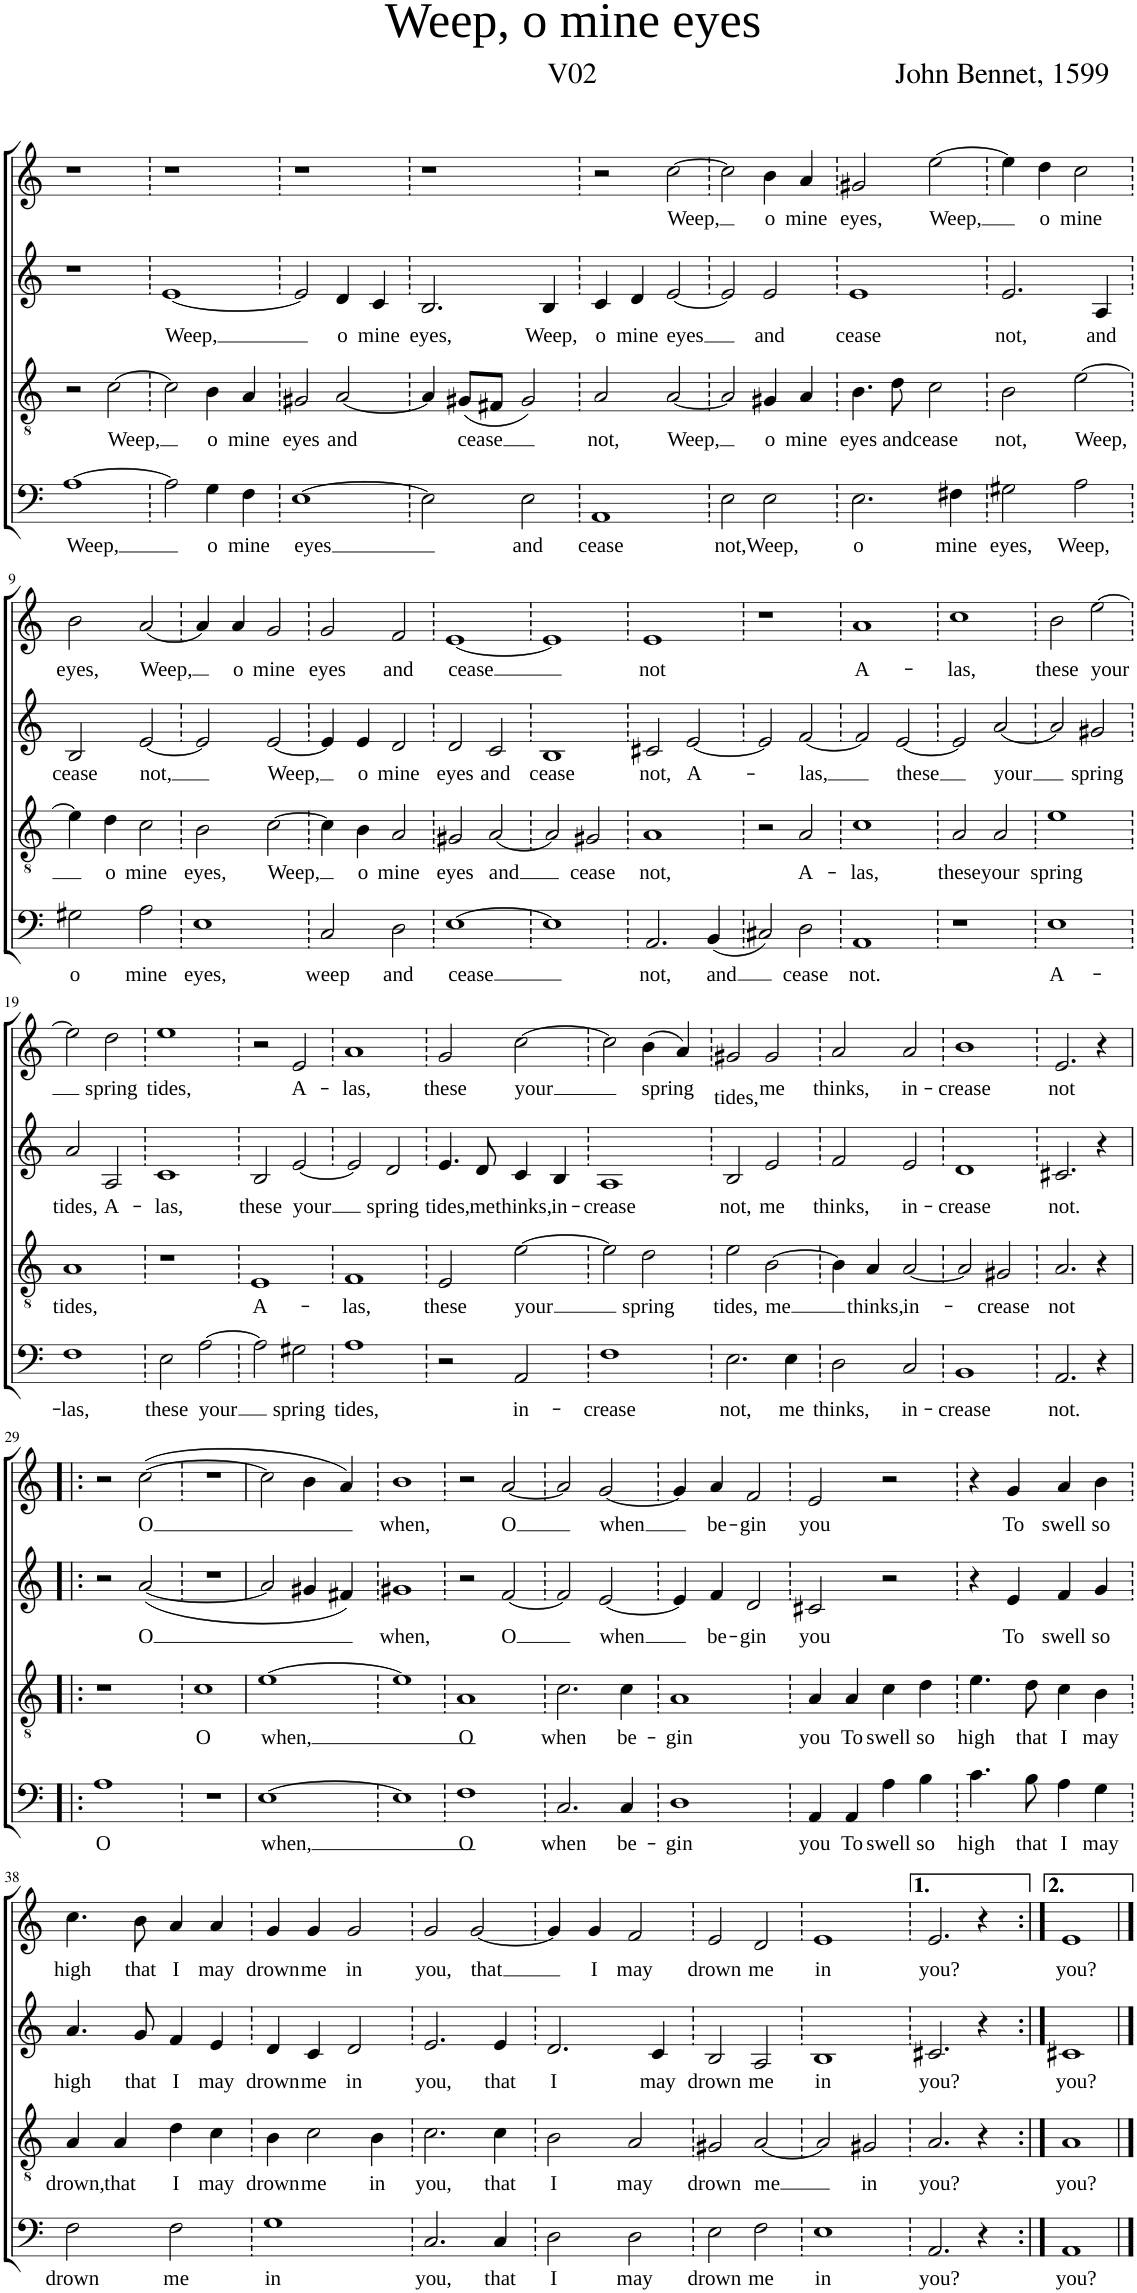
**kern	**text	**kern	**text	**kern	**text	**kern	**text
*part4	*part4	*part3	*part3	*part2	*part2	*part1	*part1
*staff4	*staff4	*staff3	*staff3	*staff2	*staff2	*staff1	*staff1
*I"Basse	*	*I"Tenor	*	*I"Alto	*	*I"Soprano	*
*clefF4	*	*clefGv2	*	*clefG2	*	*clefG2	*
*	*	*Trd8c14	*	*	*	*	*
*k[]	*	*k[]	*	*k[]	*	*k[]	*
=1	=1	=1	=1	=1	=1	=1	=1
!	!LO:LY:b	!	!	!	!	!	!
[1A	Weep,	2r	.	1r	.	1r	.
!	!	!	!LO:LY:b	!	!	!	!
.	.	[2c\	Weep,	.	.	.	.
=2	=2	=2	=2	=2	=2	=2	=2
!	!	!	!	!	!LO:LY:b	!	!
2A\]	.	2c\]	.	[1e	Weep,	1r	.
!	!LO:LY:b	!	!LO:LY:b	!	!	!	!
4G\	o	4B\	o	.	.	.	.
!	!LO:LY:b	!	!LO:LY:b	!	!	!	!
4F\	mine	4A/	mine	.	.	.	.
=3	=3	=3	=3	=3	=3	=3	=3
!	!LO:LY:b	!	!LO:LY:b	!	!	!	!
[1E	eyes	2G#X/	eyes	2e/]	.	1r	.
!	!	!	!LO:LY:b	!	!LO:LY:b	!	!
.	.	[2A/	and	4d/	o	.	.
!	!	!	!	!	!LO:LY:b	!	!
.	.	.	.	4c/	mine	.	.
=4	=4	=4	=4	=4	=4	=4	=4
!	!	!	!	!	!LO:LY:b	!	!
2E\]	.	4A/]	.	2.B/	eyes,	1r	.
!	!	!	!LO:LY:b	!	!	!	!
.	.	(8G#X/L	cease	.	.	.	.
.	.	8F#X/J	.	.	.	.	.
!	!LO:LY:b	!	!	!	!	!	!
2E\	and	2G#/)	.	.	.	.	.
!	!	!	!	!	!LO:LY:b	!	!
.	.	.	.	4B/	Weep,	.	.
=5	=5	=5	=5	=5	=5	=5	=5
!	!LO:LY:b	!	!LO:LY:b	!	!LO:LY:b	!	!
1AA	cease	2A/	not,	4c/	o	2r	.
!	!	!	!	!	!LO:LY:b	!	!
.	.	.	.	4d/	mine	.	.
!	!	!	!LO:LY:b	!	!LO:LY:b	!	!LO:LY:b
.	.	[2A/	Weep,	[2e/	eyes	[2cc\	Weep,
=6	=6	=6	=6	=6	=6	=6	=6
!	!LO:LY:b	!	!	!	!	!	!
2E\	not,	2A/]	.	2e/]	.	2cc\]	.
!	!LO:LY:b	!	!LO:LY:b	!	!LO:LY:b	!	!LO:LY:b
2E\	Weep,	4G#X/	o	2e/	and	4b\	o
!	!	!	!LO:LY:b	!	!	!	!LO:LY:b
.	.	4A/	mine	.	.	4a/	mine
=7	=7	=7	=7	=7	=7	=7	=7
!	!LO:LY:b	!	!LO:LY:b	!	!LO:LY:b	!	!LO:LY:b
2.E\	o	4.B\	eyes	1e	cease	2g#X/	eyes,
!	!	!	!LO:LY:b	!	!	!	!
.	.	8d\	and	.	.	.	.
!	!	!	!LO:LY:b	!	!	!	!LO:LY:b
.	.	2c\	cease	.	.	[2ee\	Weep,
!	!LO:LY:b	!	!	!	!	!	!
4F#X\	mine	.	.	.	.	.	.
=8	=8	=8	=8	=8	=8	=8	=8
!	!LO:LY:b	!	!LO:LY:b	!	!LO:LY:b	!	!
2G#X\	eyes,	2B\	not,	2.e/	not,	4ee\]	.
!	!	!	!	!	!	!	!LO:LY:b
.	.	.	.	.	.	4dd\	o
!	!LO:LY:b	!	!LO:LY:b	!	!	!	!LO:LY:b
2A\	Weep,	[2e\	Weep,	.	.	2cc\	mine
!	!	!	!	!	!LO:LY:b	!	!
.	.	.	.	4A/	and	.	.
!!LO:LB:g=z
=9	=9	=9	=9	=9	=9	=9	=9
!	!LO:LY:b	!	!	!	!LO:LY:b	!	!LO:LY:b
2G#X\	o	4e\]	.	2B/	cease	2b\	eyes,
!	!	!	!LO:LY:b	!	!	!	!
.	.	4d\	o	.	.	.	.
!	!LO:LY:b	!	!LO:LY:b	!	!LO:LY:b	!	!LO:LY:b
2A\	mine	2c\	mine	[2e/	not,	[2a/	Weep,
=10	=10	=10	=10	=10	=10	=10	=10
!	!LO:LY:b	!	!LO:LY:b	!	!	!	!
1E	eyes,	2B\	eyes,	2e/]	.	4a/]	.
!	!	!	!	!	!	!	!LO:LY:b
.	.	.	.	.	.	4a/	o
!	!	!	!LO:LY:b	!	!LO:LY:b	!	!LO:LY:b
.	.	[2c\	Weep,	[2e/	Weep,	2g/	mine
=11	=11	=11	=11	=11	=11	=11	=11
!	!LO:LY:b	!	!	!	!	!	!LO:LY:b
2C/	weep	4c\]	.	4e/]	.	2g/	eyes
!	!	!	!LO:LY:b	!	!LO:LY:b	!	!
.	.	4B\	o	4e/	o	.	.
!	!LO:LY:b	!	!LO:LY:b	!	!LO:LY:b	!	!LO:LY:b
2D\	and	2A/	mine	2d/	mine	2f/	and
=12	=12	=12	=12	=12	=12	=12	=12
!	!LO:LY:b	!	!LO:LY:b	!	!LO:LY:b	!	!LO:LY:b
[1E	cease	2G#X/	eyes	2d/	eyes	[1e	cease
!	!	!	!LO:LY:b	!	!LO:LY:b	!	!
.	.	[2A/	and	2c/	and	.	.
=13	=13	=13	=13	=13	=13	=13	=13
!	!	!	!	!	!LO:LY:b	!	!
1E]	.	2A/]	.	1B	cease	1e]	.
!	!	!	!LO:LY:b	!	!	!	!
.	.	2G#X/	cease	.	.	.	.
=14	=14	=14	=14	=14	=14	=14	=14
!	!LO:LY:b	!	!LO:LY:b	!	!LO:LY:b	!	!LO:LY:b
2.AA/	not,	1A	not,	2c#X/	not,	1e	not
!	!	!	!	!	!LO:LY:b	!	!
.	.	.	.	[2e/	A-	.	.
!	!LO:LY:b	!	!	!	!	!	!
(4BB/	and	.	.	.	.	.	.
=15	=15	=15	=15	=15	=15	=15	=15
2C#X/)	.	2r	.	2e/]	.	1r	.
!	!LO:LY:b	!	!LO:LY:b	!	!LO:LY:b	!	!
2D\	cease	2A/	A-	[2f/	-las,	.	.
=16	=16	=16	=16	=16	=16	=16	=16
!	!LO:LY:b	!	!LO:LY:b	!	!	!	!LO:LY:b
1AA	not.	1c	-las,	2f/]	.	1a	A-
!	!	!	!	!	!LO:LY:b	!	!
.	.	.	.	[2e/	these	.	.
=17	=17	=17	=17	=17	=17	=17	=17
!	!	!	!LO:LY:b	!	!	!	!LO:LY:b
1r	.	2A/	these	2e/]	.	1cc	-las,
!	!	!	!LO:LY:b	!	!LO:LY:b	!	!
.	.	2A/	your	[2a/	your	.	.
=18	=18	=18	=18	=18	=18	=18	=18
!	!LO:LY:b	!	!LO:LY:b	!	!	!	!LO:LY:b
1E	A-	1e	spring	2a/]	.	2b\	these
!	!	!	!	!	!LO:LY:b	!	!LO:LY:b
.	.	.	.	2g#X/	spring	[2ee\	your
!!LO:LB:g=z
=19	=19	=19	=19	=19	=19	=19	=19
!	!LO:LY:b	!	!LO:LY:b	!	!LO:LY:b	!	!
1F	-las,	1A	tides,	2a/	tides,	2ee\]	.
!	!	!	!	!	!LO:LY:b	!	!LO:LY:b
.	.	.	.	2A/	A-	2dd\	spring
=20	=20	=20	=20	=20	=20	=20	=20
!	!LO:LY:b	!	!	!	!LO:LY:b	!	!LO:LY:b
2E\	these	1r	.	1c	-las,	1ee	tides,
!	!LO:LY:b	!	!	!	!	!	!
[2A\	your	.	.	.	.	.	.
=21	=21	=21	=21	=21	=21	=21	=21
!	!	!	!LO:LY:b	!	!LO:LY:b	!	!
2A\]	.	1E	A-	2B/	these	2r	.
!	!LO:LY:b	!	!	!	!LO:LY:b	!	!LO:LY:b
2G#X\	spring	.	.	[2e/	your	2e/	A-
=22	=22	=22	=22	=22	=22	=22	=22
!	!LO:LY:b	!	!LO:LY:b	!	!	!	!LO:LY:b
1A	tides,	1F	-las,	2e/]	.	1a	-las,
!	!	!	!	!	!LO:LY:b	!	!
.	.	.	.	2d/	spring	.	.
=23	=23	=23	=23	=23	=23	=23	=23
!	!	!	!LO:LY:b	!	!LO:LY:b	!	!LO:LY:b
2r	.	2E/	these	4.e/	tides,	2g/	these
!	!	!	!	!	!LO:LY:b	!	!
.	.	.	.	8d/	me	.	.
!	!LO:LY:b	!	!LO:LY:b	!	!LO:LY:b	!	!LO:LY:b
2AA/	in-	[2e\	your	4c/	thinks,	[2cc\	your
!	!	!	!	!	!LO:LY:b	!	!
.	.	.	.	4B/	in-	.	.
=24	=24	=24	=24	=24	=24	=24	=24
!	!LO:LY:b	!	!	!	!LO:LY:b	!	!
1F	-crease	2e\]	.	1A	-crease	2cc\]	.
!	!	!	!LO:LY:b	!	!	!	!LO:LY:b
.	.	2d\	spring	.	.	(4b\	spring
.	.	.	.	.	.	4a/)	.
=25	=25	=25	=25	=25	=25	=25	=25
!	!LO:LY:b	!	!LO:LY:b	!	!LO:LY:b	!	!LO:LY:b
2.E\	not,	2e\	tides,	2B/	not,	2g#X/	tides,
!	!	!	!LO:LY:b	!	!LO:LY:b	!	!LO:LY:b
.	.	[2B\	me	2e/	me	2g#/	me
!	!LO:LY:b	!	!	!	!	!	!
4E\	me	.	.	.	.	.	.
=26	=26	=26	=26	=26	=26	=26	=26
!	!LO:LY:b	!	!	!	!LO:LY:b	!	!LO:LY:b
2D\	thinks,	4B\]	.	2f/	thinks,	2a/	thinks,
!	!	!	!LO:LY:b	!	!	!	!
.	.	4A/	thinks,	.	.	.	.
!	!LO:LY:b	!	!LO:LY:b	!	!LO:LY:b	!	!LO:LY:b
2C/	in-	[2A/	in-	2e/	in-	2a/	in-
=27	=27	=27	=27	=27	=27	=27	=27
!	!LO:LY:b	!	!	!	!LO:LY:b	!	!LO:LY:b
1BB	-crease	2A/]	.	1d	-crease	1b	-crease
!	!	!	!LO:LY:b	!	!	!	!
.	.	2G#X/	-crease	.	.	.	.
=28	=28	=28	=28	=28	=28	=28	=28
!	!LO:LY:b	!	!LO:LY:b	!	!LO:LY:b	!	!LO:LY:b
2.AA/	not.	2.A/	not	2.c#X/	not.	2.e/	not
4r	.	4r	.	4r	.	4r	.
!!LO:LB:g=z
=29!|:	=29!|:	=29!|:	=29!|:	=29!|:	=29!|:	=29!|:	=29!|:
!	!LO:LY:b	!	!	!	!	!	!
1A	O	1r	.	2r	.	2r	.
!	!	!	!	!	!LO:LY:b	!	!LO:LY:b
.	.	.	.	([2a/	O	([2cc\	O
=30	=30	=30	=30	=30	=30	=30	=30
!	!	!	!LO:LY:b	!	!	!	!
1r	.	1c	O	1r	.	1r	.
=31	=31	=31	=31	=31	=31	=31	=31
!	!LO:LY:b	!	!LO:LY:b	!	!	!	!
[1E	when,	[1e	when,	2a/]	.	2cc\]	.
.	.	.	.	4g#X/	.	4b\	.
.	.	.	.	4f#X/)	.	4a/)	.
=32	=32	=32	=32	=32	=32	=32	=32
!	!	!	!	!	!LO:LY:b	!	!LO:LY:b
1E]	.	1e]	.	1g#X	when,	1b	when,
=33	=33	=33	=33	=33	=33	=33	=33
!	!LO:LY:b	!	!LO:LY:b	!	!	!	!
1F	O	1A	O	2r	.	2r	.
!	!	!	!	!	!LO:LY:b	!	!LO:LY:b
.	.	.	.	[2f/	O	[2a/	O
=34	=34	=34	=34	=34	=34	=34	=34
!	!LO:LY:b	!	!LO:LY:b	!	!	!	!
2.C/	when	2.c\	when	2f/]	.	2a/]	.
!	!	!	!	!	!LO:LY:b	!	!LO:LY:b
.	.	.	.	[2e/	when	[2g/	when
!	!LO:LY:b	!	!LO:LY:b	!	!	!	!
4C/	be-	4c\	be-	.	.	.	.
=35	=35	=35	=35	=35	=35	=35	=35
!	!LO:LY:b	!	!LO:LY:b	!	!	!	!
1D	-gin	1A	-gin	4e/]	.	4g/]	.
!	!	!	!	!	!LO:LY:b	!	!LO:LY:b
.	.	.	.	4f/	be-	4a/	be-
!	!	!	!	!	!LO:LY:b	!	!LO:LY:b
.	.	.	.	2d/	-gin	2f/	-gin
=36	=36	=36	=36	=36	=36	=36	=36
!	!LO:LY:b	!	!LO:LY:b	!	!LO:LY:b	!	!LO:LY:b
4AA/	you	4A/	you	2c#X/	you	2e/	you
!	!LO:LY:b	!	!LO:LY:b	!	!	!	!
4AA/	To	4A/	To	.	.	.	.
!	!LO:LY:b	!	!LO:LY:b	!	!	!	!
4A\	swell	4c\	swell	2r	.	2r	.
!	!LO:LY:b	!	!LO:LY:b	!	!	!	!
4B\	so	4d\	so	.	.	.	.
=37	=37	=37	=37	=37	=37	=37	=37
!	!LO:LY:b	!	!LO:LY:b	!	!	!	!
4.c\	high	4.e\	high	4r	.	4r	.
!	!	!	!	!	!LO:LY:b	!	!LO:LY:b
.	.	.	.	4e/	To	4g/	To
!	!LO:LY:b	!	!LO:LY:b	!	!	!	!
8B\	that	8d\	that	.	.	.	.
!	!LO:LY:b	!	!LO:LY:b	!	!LO:LY:b	!	!LO:LY:b
4A\	I	4c\	I	4f/	swell	4a/	swell
!	!LO:LY:b	!	!LO:LY:b	!	!LO:LY:b	!	!LO:LY:b
4G\	may	4B\	may	4g/	so	4b\	so
!!LO:LB:g=z
=38	=38	=38	=38	=38	=38	=38	=38
!	!LO:LY:b	!	!LO:LY:b	!	!LO:LY:b	!	!LO:LY:b
2F\	drown	4A/	drown,	4.a/	high	4.cc\	high
!	!	!	!LO:LY:b	!	!	!	!
.	.	4A/	that	.	.	.	.
!	!	!	!	!	!LO:LY:b	!	!LO:LY:b
.	.	.	.	8g/	that	8b\	that
!	!LO:LY:b	!	!LO:LY:b	!	!LO:LY:b	!	!LO:LY:b
2F\	me	4d\	I	4f/	I	4a/	I
!	!	!	!LO:LY:b	!	!LO:LY:b	!	!LO:LY:b
.	.	4c\	may	4e/	may	4a/	may
=39	=39	=39	=39	=39	=39	=39	=39
!	!LO:LY:b	!	!LO:LY:b	!	!LO:LY:b	!	!LO:LY:b
1G	in	4B\	drown	4d/	drown	4g/	drown
!	!	!	!LO:LY:b	!	!LO:LY:b	!	!LO:LY:b
.	.	2c\	me	4c/	me	4g/	me
!	!	!	!	!	!LO:LY:b	!	!LO:LY:b
.	.	.	.	2d/	in	2g/	in
!	!	!	!LO:LY:b	!	!	!	!
.	.	4B\	in	.	.	.	.
=40	=40	=40	=40	=40	=40	=40	=40
!	!LO:LY:b	!	!LO:LY:b	!	!LO:LY:b	!	!LO:LY:b
2.C/	you,	2.c\	you,	2.e/	you,	2g/	you,
!	!	!	!	!	!	!	!LO:LY:b
.	.	.	.	.	.	[2g/	that
!	!LO:LY:b	!	!LO:LY:b	!	!LO:LY:b	!	!
4C/	that	4c\	that	4e/	that	.	.
=41	=41	=41	=41	=41	=41	=41	=41
!	!LO:LY:b	!	!LO:LY:b	!	!LO:LY:b	!	!
2D\	I	2B\	I	2.d/	I	4g/]	.
!	!	!	!	!	!	!	!LO:LY:b
.	.	.	.	.	.	4g/	I
!	!LO:LY:b	!	!LO:LY:b	!	!	!	!LO:LY:b
2D\	may	2A/	may	.	.	2f/	may
!	!	!	!	!	!LO:LY:b	!	!
.	.	.	.	4c/	may	.	.
=42	=42	=42	=42	=42	=42	=42	=42
!	!LO:LY:b	!	!LO:LY:b	!	!LO:LY:b	!	!LO:LY:b
2E\	drown	2G#X/	drown	2B/	drown	2e/	drown
!	!LO:LY:b	!	!LO:LY:b	!	!LO:LY:b	!	!LO:LY:b
2F\	me	[2A/	me	2A/	me	2d/	me
=43	=43	=43	=43	=43	=43	=43	=43
!	!LO:LY:b	!	!	!	!LO:LY:b	!	!LO:LY:b
1E	in	2A/]	.	1B	in	1e	in
!	!	!	!LO:LY:b	!	!	!	!
.	.	2G#X/	in	.	.	.	.
=44	=44	=44	=44	=44	=44	=44	=44
!	!LO:LY:b	!	!LO:LY:b	!	!LO:LY:b	!	!LO:LY:b
2.AA/	you?	2.A/	you?	2.c#X/	you?	2.e/	you?
4r	.	4r	.	4r	.	4r	.
=45:|!	=45:|!	=45:|!	=45:|!	=45:|!	=45:|!	=45:|!	=45:|!
!	!LO:LY:b	!	!LO:LY:b	!	!LO:LY:b	!	!LO:LY:b
1AA	you?	1A	you?	1c#X	you?	1e	you?
==	==	==	==	==	==	==	==
*-	*-	*-	*-	*-	*-	*-	*-
